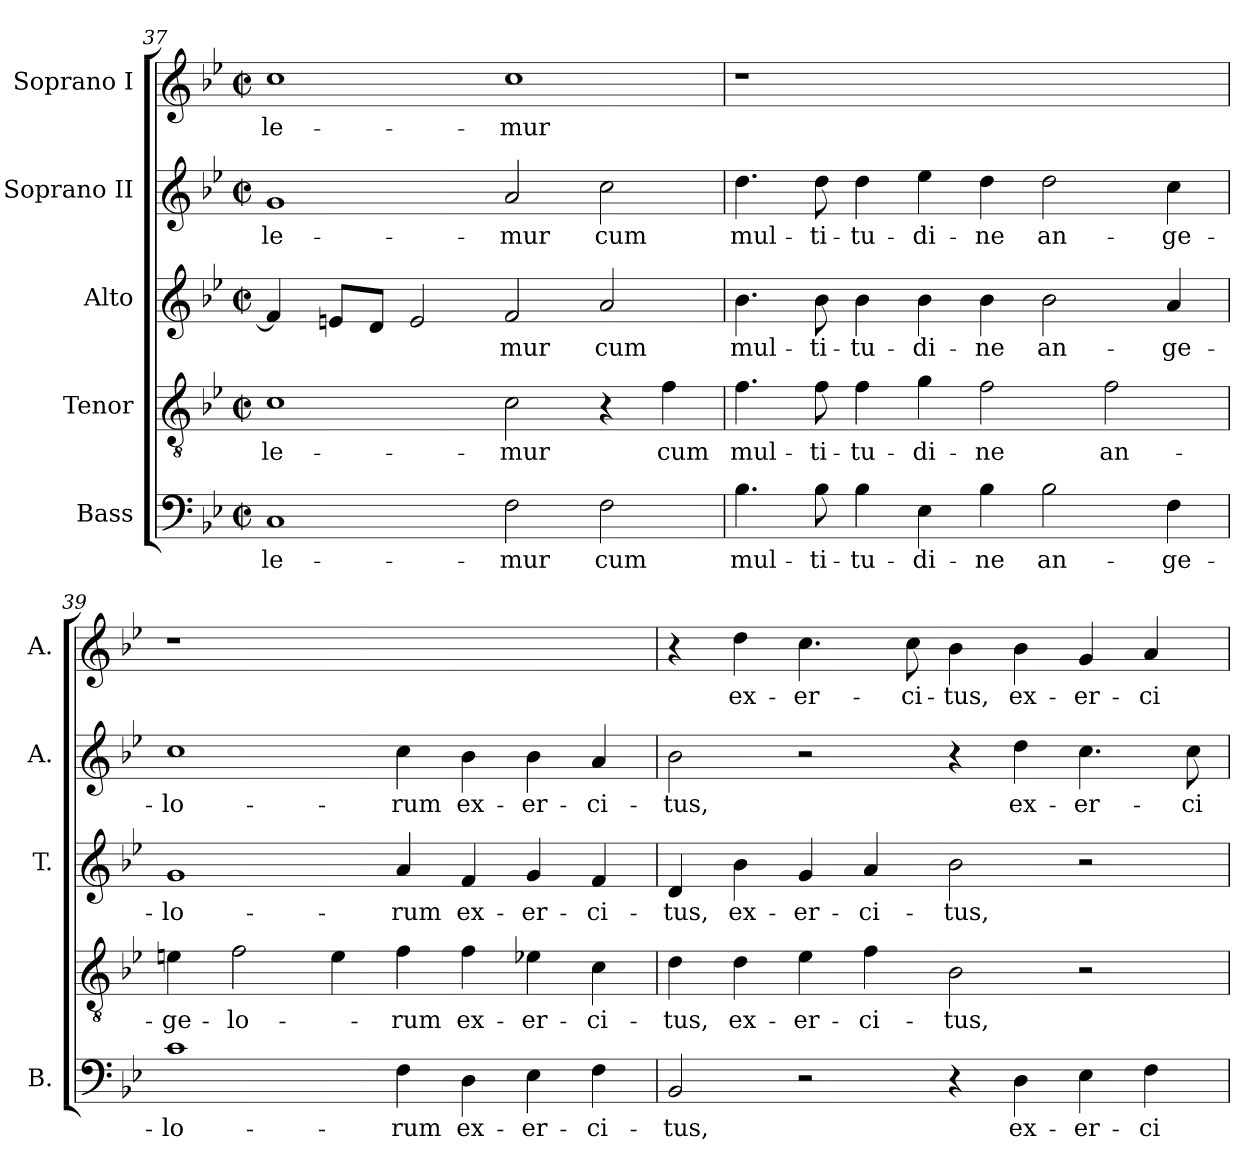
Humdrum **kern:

**kern	**text	**kern	**text	**kern	**text	**kern	**text	**kern	**text
*part5	*part5	*part4	*part4	*part3	*part3	*part2	*part2	*part1	*part1
*staff5	*staff5	*staff4	*staff4	*staff3	*staff3	*staff2	*staff2	*staff1	*staff1
*I"Bass	*	*I"Tenor	*	*I"Alto	*	*I"Soprano II	*	*I"Soprano I	*
*I'B.	*	*	*	*I'T.	*	*I'A.	*	*I'A.	*
*clefF4	*	*clefGv2	*	*clefG2	*	*clefG2	*	*clefG2	*
*	*	*ITrd7c12	*	*ITrd7c12	*	*	*	*	*
*k[b-e-]	*	*k[b-e-]	*	*k[b-e-]	*	*k[b-e-]	*	*k[b-e-]	*
*B-:	*	*B-:	*	*B-:	*	*B-:	*	*B-:	*
*M2/2	*	*M2/2	*	*M2/2	*	*M2/2	*	*M2/2	*
*met(c|)	*	*met(c|)	*	*met(c|)	*	*met(c|)	*	*met(c|)	*
=37	=37	=37	=37	=37	=37	=37	=37	=37	=37
!	!LO:LY:b:color=#000000	!	!	!	!	!	!	!	!
!	!	!	!LO:LY:b:color=#000000	!	!	!	!	!	!
!	!	!	!	!	!	!	!LO:LY:b:color=#000000	!	!
!	!	!	!	!	!	!	!	!	!LO:LY:b:color=#000000
1Ci	-le-	1Ci	-le-	4Fi/]	.	1gi	-le-	1cci	-le-
.	.	.	.	8Eni/L	.	.	.	.	.
.	.	.	.	8Di/J	.	.	.	.	.
.	.	.	.	2Ei/	.	.	.	.	.
!	!LO:LY:b:color=#000000	!	!	!	!	!	!	!	!
!	!	!	!LO:LY:b:color=#000000	!	!	!	!	!	!
!	!	!	!	!	!LO:LY:b:color=#000000	!	!	!	!
!	!	!	!	!	!	!	!LO:LY:b:color=#000000	!	!
!	!	!	!	!	!	!	!	!	!LO:LY:b:color=#000000
2Fi\	-mur	2Ci\	-mur	2Fi/	-mur	2ai/	-mur	1cci	-mur
!	!LO:LY:b:color=#000000	!	!	!	!	!	!	!	!
!	!	!	!	!	!LO:LY:b:color=#000000	!	!	!	!
!	!	!	!	!	!	!	!LO:LY:b:color=#000000	!	!
2Fi\	cum	4r	.	2Ai/	cum	2cci\	cum	.	.
!	!	!	!LO:LY:b:color=#000000	!	!	!	!	!	!
.	.	4Fi\	cum	.	.	.	.	.	.
=38	=38	=38	=38	=38	=38	=38	=38	=38	=38
!	!LO:LY:b:color=#000000	!	!	!	!	!	!	!	!
!	!	!	!LO:LY:b:color=#000000	!	!	!	!	!	!
!	!	!	!	!	!LO:LY:b:color=#000000	!	!	!	!
!	!	!	!	!	!	!	!LO:LY:b:color=#000000	!LO:N:vis=1	!
4.B-i\	mul-	4.Fi\	mul-	4.B-i\	mul-	4.ddi\	mul-	1r	.
!	!LO:LY:b:color=#000000	!	!	!	!	!	!	!	!
!	!	!	!LO:LY:b:color=#000000	!	!	!	!	!	!
!	!	!	!	!	!LO:LY:b:color=#000000	!	!	!	!
!	!	!	!	!	!	!	!LO:LY:b:color=#000000	!	!
8B-i\	-ti-	8Fi\	-ti-	8B-i\	-ti-	8ddi\	-ti-	.	.
!	!LO:LY:b:color=#000000	!	!	!	!	!	!	!	!
!	!	!	!LO:LY:b:color=#000000	!	!	!	!	!	!
!	!	!	!	!	!LO:LY:b:color=#000000	!	!	!	!
!	!	!	!	!	!	!	!LO:LY:b:color=#000000	!	!
4B-i\	-tu-	4Fi\	-tu-	4B-i\	-tu-	4ddi\	-tu-	.	.
!	!LO:LY:b:color=#000000	!	!	!	!	!	!	!	!
!	!	!	!LO:LY:b:color=#000000	!	!	!	!	!	!
!	!	!	!	!	!LO:LY:b:color=#000000	!	!	!	!
!	!	!	!	!	!	!	!LO:LY:b:color=#000000	!	!
4E-i\	-di-	4Gi\	-di-	4B-i\	-di-	4ee-i\	-di-	.	.
!	!LO:LY:b:color=#000000	!	!	!	!	!	!	!	!
!	!	!	!LO:LY:b:color=#000000	!	!	!	!	!	!
!	!	!	!	!	!LO:LY:b:color=#000000	!	!	!	!
!	!	!	!	!	!	!	!LO:LY:b:color=#000000	!	!
4B-i\	-ne	2Fi\	-ne	4B-i\	-ne	4ddi\	-ne	1ryy	.
!	!LO:LY:b:color=#000000	!	!	!	!	!	!	!	!
!	!	!	!	!	!LO:LY:b:color=#000000	!	!	!	!
!	!	!	!	!	!	!	!LO:LY:b:color=#000000	!	!
2B-i\	an-	.	.	2B-i\	an-	2ddi\	an-	.	.
!	!	!	!LO:LY:b:color=#000000	!	!	!	!	!	!
.	.	2Fi\	an-	.	.	.	.	.	.
!	!LO:LY:b:color=#000000	!	!	!	!	!	!	!	!
!	!	!	!	!	!LO:LY:b:color=#000000	!	!	!	!
!	!	!	!	!	!	!	!LO:LY:b:color=#000000	!	!
4Fi\	-ge-	.	.	4Ai/	-ge-	4cci\	-ge-	.	.
!!LO:LB:g=z
=39	=39	=39	=39	=39	=39	=39	=39	=39	=39
!	!LO:LY:b:color=#000000	!	!	!	!	!	!	!	!
!	!	!	!LO:LY:b:color=#000000	!	!	!	!	!	!
!	!	!	!	!	!LO:LY:b:color=#000000	!	!	!	!
!	!	!	!	!	!	!	!LO:LY:b:color=#000000	!LO:N:vis=1	!
1ci	-lo-	4Eni\	-ge-	1Gi	-lo-	1cci	-lo-	1r	.
!	!	!	!LO:LY:b:color=#000000	!	!	!	!	!	!
.	.	2Fi\	-lo-	.	.	.	.	.	.
.	.	4Ei\	.	.	.	.	.	.	.
!	!LO:LY:b:color=#000000	!	!	!	!	!	!	!	!
!	!	!	!LO:LY:b:color=#000000	!	!	!	!	!	!
!	!	!	!	!	!LO:LY:b:color=#000000	!	!	!	!
!	!	!	!	!	!	!	!LO:LY:b:color=#000000	!	!
4Fi\	-rum	4Fi\	-rum	4Ai/	-rum	4cci\	-rum	1ryy	.
!	!LO:LY:b:color=#000000	!	!	!	!	!	!	!	!
!	!	!	!LO:LY:b:color=#000000	!	!	!	!	!	!
!	!	!	!	!	!LO:LY:b:color=#000000	!	!	!	!
!	!	!	!	!	!	!	!LO:LY:b:color=#000000	!	!
4Di\	ex-	4Fi\	ex-	4Fi/	ex-	4b-i\	ex-	.	.
!	!LO:LY:b:color=#000000	!	!	!	!	!	!	!	!
!	!	!	!LO:LY:b:color=#000000	!	!	!	!	!	!
!	!	!	!	!	!LO:LY:b:color=#000000	!	!	!	!
!	!	!	!	!	!	!	!LO:LY:b:color=#000000	!	!
4E-i\	-er-	4E-Xi\	-er-	4Gi/	-er-	4b-i\	-er-	.	.
!	!LO:LY:b:color=#000000	!	!	!	!	!	!	!	!
!	!	!	!LO:LY:b:color=#000000	!	!	!	!	!	!
!	!	!	!	!	!LO:LY:b:color=#000000	!	!	!	!
!	!	!	!	!	!	!	!LO:LY:b:color=#000000	!	!
4Fi\	-ci-	4Ci\	-ci-	4Fi/	-ci-	4ai/	-ci-	.	.
=40	=40	=40	=40	=40	=40	=40	=40	=40	=40
!	!LO:LY:b:color=#000000	!	!	!	!	!	!	!	!
!	!	!	!LO:LY:b:color=#000000	!	!	!	!	!	!
!	!	!	!	!	!LO:LY:b:color=#000000	!	!	!	!
!	!	!	!	!	!	!	!LO:LY:b:color=#000000	!	!
2BB-i/	-tus,	4Di\	-tus,	4Di/	-tus,	2b-i\	-tus,	4r	.
!	!	!	!LO:LY:b:color=#000000	!	!	!	!	!	!
!	!	!	!	!	!LO:LY:b:color=#000000	!	!	!	!
!	!	!	!	!	!	!	!	!	!LO:LY:b:color=#000000
.	.	4Di\	ex-	4B-i\	ex-	.	.	4ddi\	ex-
!	!	!	!LO:LY:b:color=#000000	!	!	!	!	!	!
!	!	!	!	!	!LO:LY:b:color=#000000	!	!	!	!
!	!	!	!	!	!	!	!	!	!LO:LY:b:color=#000000
2r	.	4E-i\	-er-	4Gi/	-er-	2r	.	4.cci\	-er-
!	!	!	!LO:LY:b:color=#000000	!	!	!	!	!	!
!	!	!	!	!	!LO:LY:b:color=#000000	!	!	!	!
.	.	4Fi\	-ci-	4Ai/	-ci-	.	.	.	.
!	!	!	!	!	!	!	!	!	!LO:LY:b:color=#000000
.	.	.	.	.	.	.	.	8cci\	-ci-
!	!	!	!LO:LY:b:color=#000000	!	!	!	!	!	!
!	!	!	!	!	!LO:LY:b:color=#000000	!	!	!	!
!	!	!	!	!	!	!	!	!	!LO:LY:b:color=#000000
4r	.	2BB-i\	-tus,	2B-i\	-tus,	4r	.	4b-i\	-tus,
!	!LO:LY:b:color=#000000	!	!	!	!	!	!	!	!
!	!	!	!	!	!	!	!LO:LY:b:color=#000000	!	!
!	!	!	!	!	!	!	!	!	!LO:LY:b:color=#000000
4Di\	ex-	.	.	.	.	4ddi\	ex-	4b-i\	ex-
!	!LO:LY:b:color=#000000	!	!	!	!	!	!	!	!
!	!	!	!	!	!	!	!LO:LY:b:color=#000000	!	!
!	!	!	!	!	!	!	!	!	!LO:LY:b:color=#000000
4E-i\	-er-	2r	.	2r	.	4.cci\	-er-	4gi/	-er-
!	!LO:LY:b:color=#000000	!	!	!	!	!	!	!	!
!	!	!	!	!	!	!	!	!	!LO:LY:b:color=#000000
4Fi\	-ci-	.	.	.	.	.	.	4ai/	-ci-
!	!	!	!	!	!	!	!LO:LY:b:color=#000000	!	!
.	.	.	.	.	.	8cci\	-ci-	.	.
=	=	=	=	=	=	=	=	=	=
*-	*-	*-	*-	*-	*-	*-	*-	*-	*-
